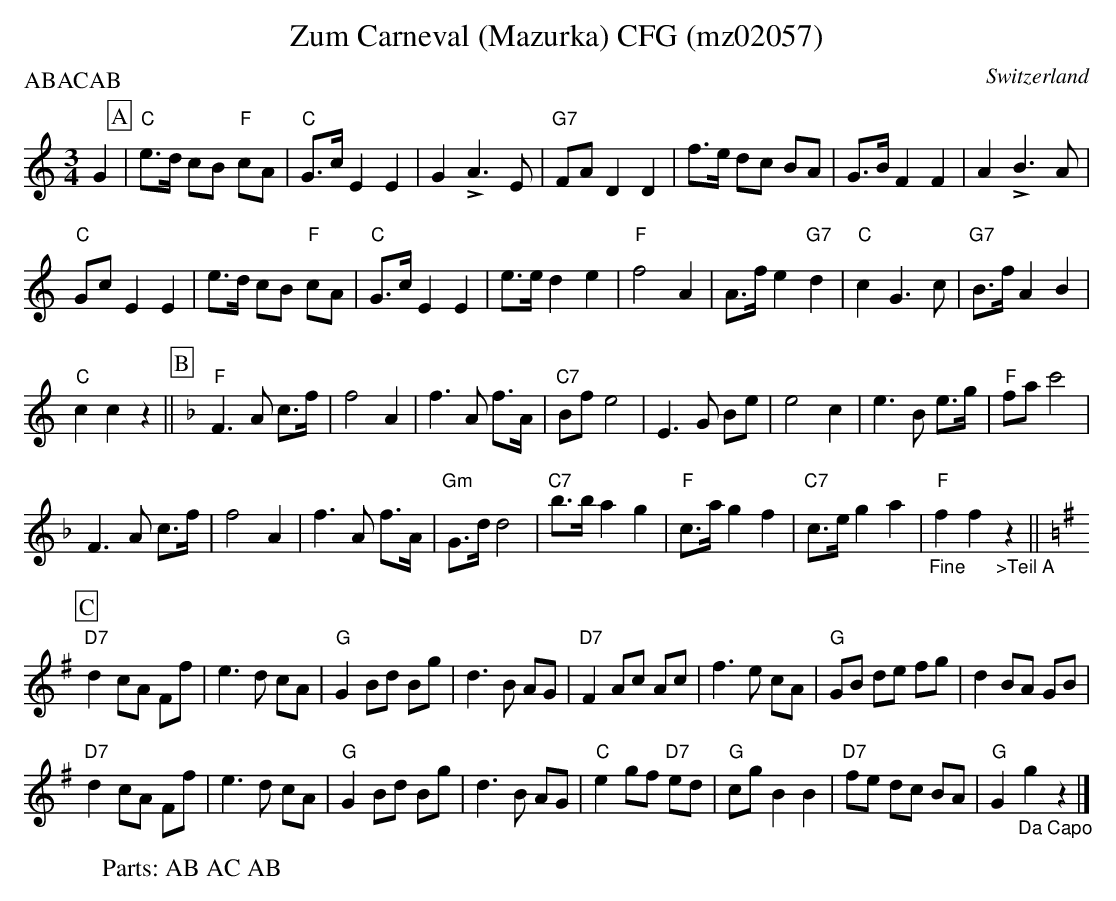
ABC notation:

X:1
T:Zum Carneval (Mazurka) CFG (mz02057)
O:Switzerland
P:ABACAB
M:3/4
L:1/8
K:C major
G2 [P:A] | "C"e>d cB "F"cA | "C"G>c E2E2  | G2!>!A3E | "G7"FA D2D2 | f>e dc BA | G>BF2F2 | A2!>!B3A |
"C"GcE2E2 | e>d cB "F"cA | "C"G>cE2E2 | e>ed2e2 | "F"f4A2 | A>fe2"G7"d2 | "C"c2G3c | "G7"B>fA2B2 |
"C"c2c2z2 || [P:B] [K:F] "F"F3A c>f | f4A2 | f3A f>A | "C7"Bfe4 | E3G Be | e4c2 | e3B e>g | "F"fac'4 |
F3A c>f | f4A2 | f3A f>A |  "Gm"G>dd4 | "C7"b>b a2g2 | "F"c>a g2f2 | "C7"c>e g2a2 | "_Fine""F"f2f2"_>Teil A"z2 || [P:C] [K:G]
"D7"d2cA Ff | e3d cA | "G"G2Bd Bg | d3B AG | "D7"F2Ac Ac | f3e cA | "G"GB de fg | d2 BA GB |
"D7"d2cA Ff | e3d cA | "G"G2Bd Bg | d3B AG |  "C"e2gf "D7"ed | "G"cgB2B2 | "D7"fe dc BA | "G"G2"_Da Capo"g2z2 |]
W:Parts: AB AC AB
